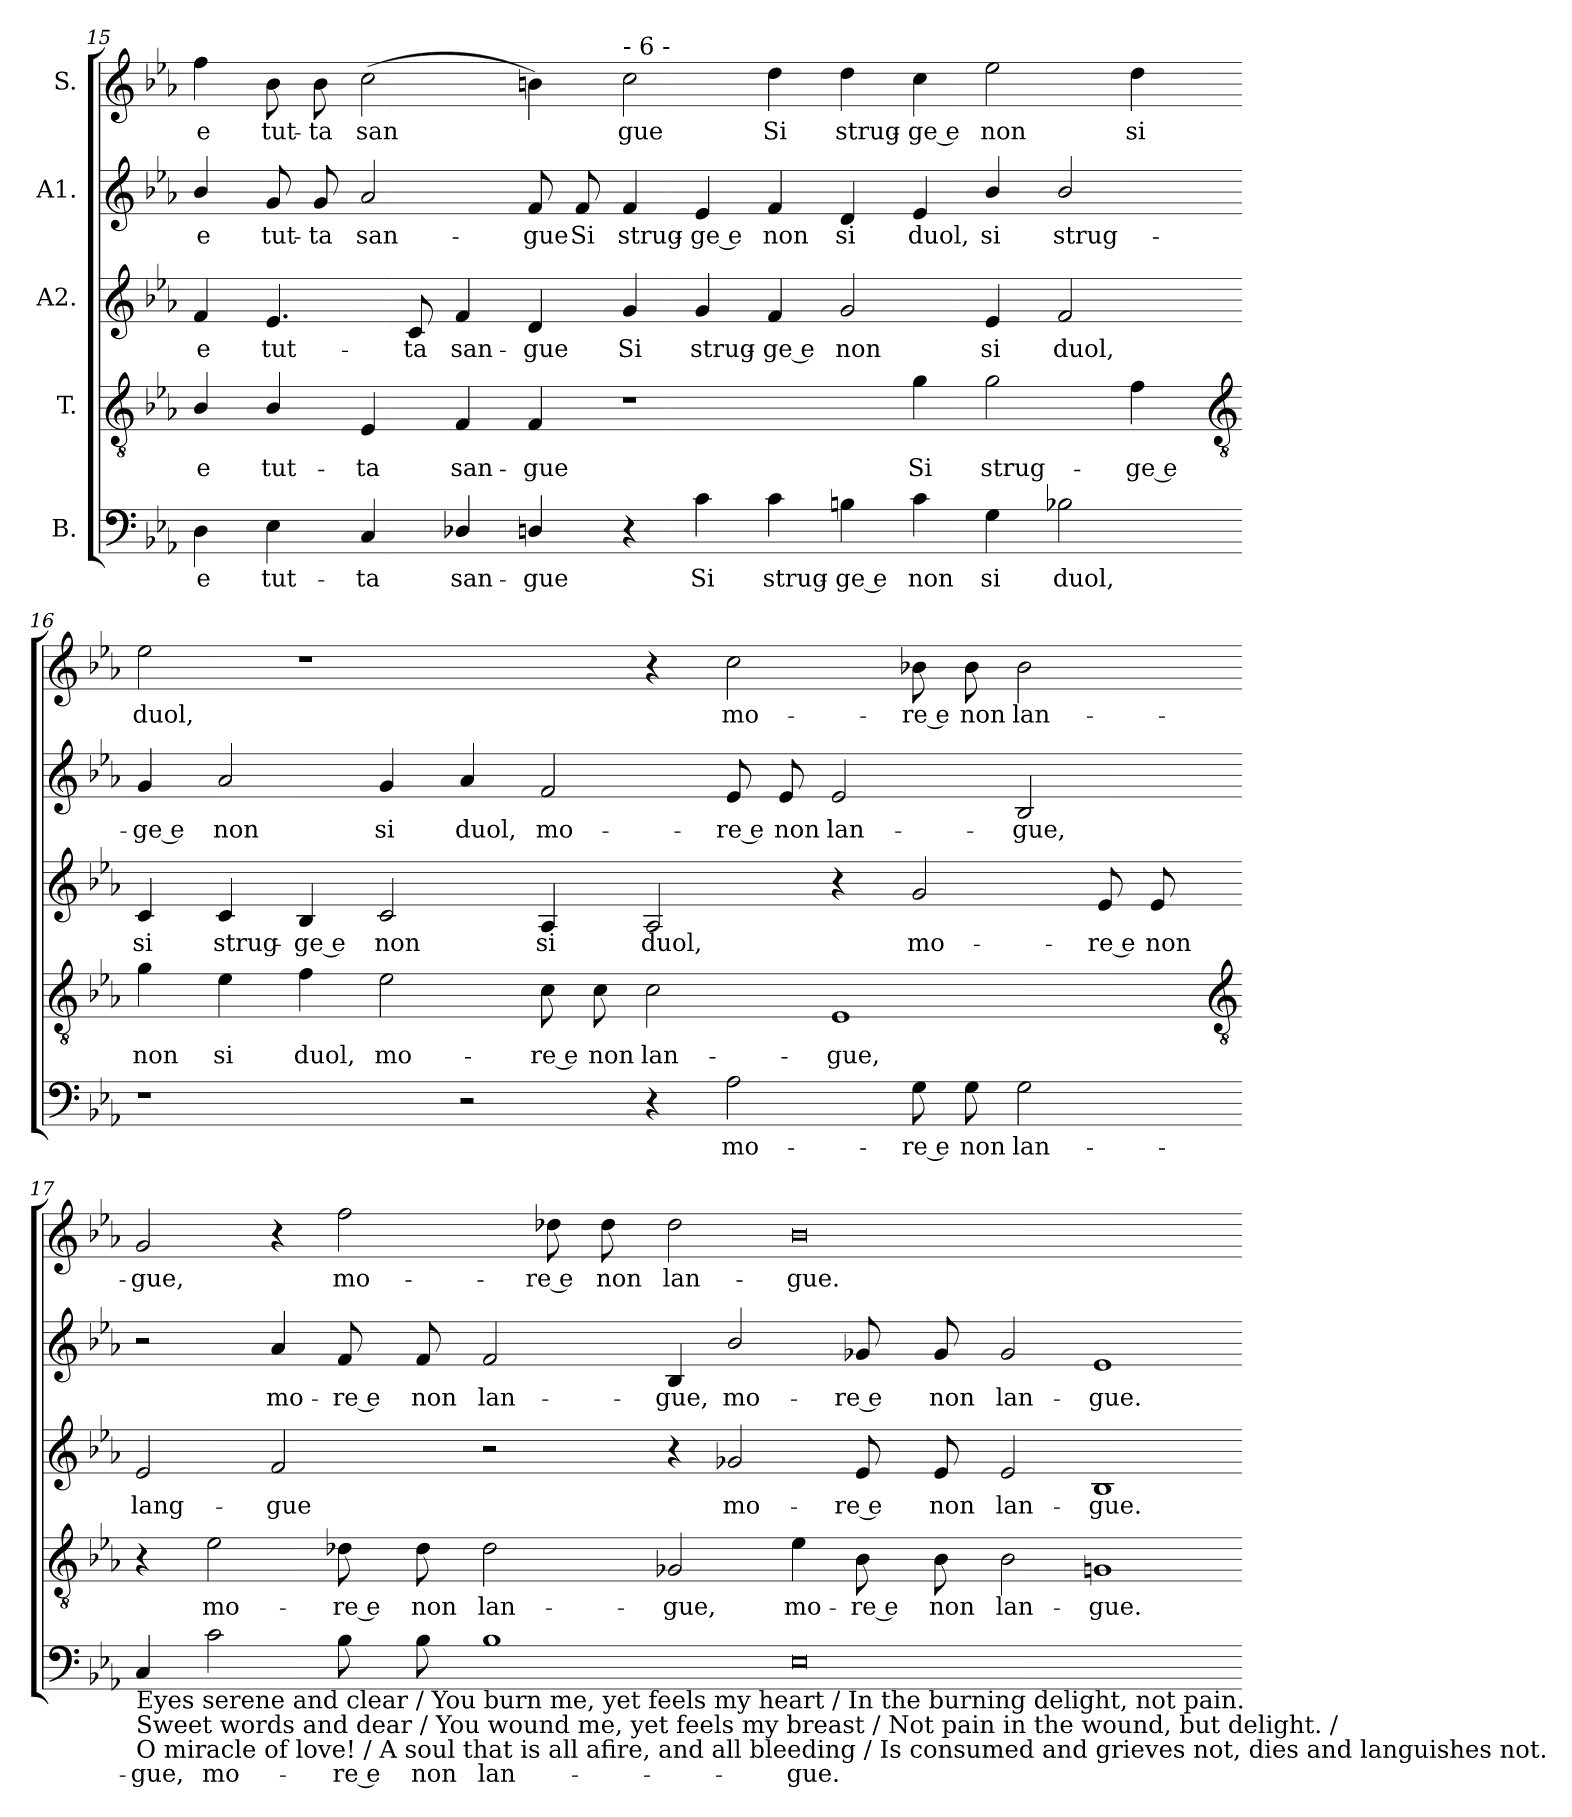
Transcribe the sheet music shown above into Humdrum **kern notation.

**kern	**text	**kern	**text	**kern	**text	**kern	**text	**kern	**text
*part5	*part5	*part4	*part4	*part3	*part3	*part2	*part2	*part1	*part1
*staff5	*staff5	*staff4	*staff4	*staff3	*staff3	*staff2	*staff2	*staff1	*staff1
*I"B.	*	*I"T.	*	*I"A2.	*	*I"A1.	*	*I"S.	*
!!LO:LB:g=z
*clefF4	*	*clefGv2	*	*clefG2	*	*clefG2	*	*clefG2	*
*k[b-e-a-]	*	*k[b-e-a-]	*	*k[b-e-a-]	*	*k[b-e-a-]	*	*k[b-e-a-]	*
*E-:	*	*E-:	*	*E-:	*	*E-:	*	*E-:	*
=15	=15	=15	=15	=15	=15	=15	=15	=15	=15
!	!LO:LY:b	!	!LO:LY:b	!	!LO:LY:b	!	!LO:LY:b	!	!LO:LY:b
4D	e	4B-/	e	4f	e	4b-/	e	4ff	e
!	!LO:LY:b	!	!LO:LY:b	!	!LO:LY:b	!	!LO:LY:b	!	!LO:LY:b
4E-	tut-	4B-/	tut-	4.e-	tut-	8g/	tut-	8b-	tut-
!	!	!	!	!	!	!	!LO:LY:b	!	!LO:LY:b
.	.	.	.	.	.	8g/	-ta	8b-	-ta
!	!LO:LY:b	!	!LO:LY:b	!	!	!	!LO:LY:b	!	!LO:LY:b
4C	-ta	4E-	-ta	.	.	2a-/	san-	(>2cc	san
!	!	!	!	!	!LO:LY:b	!	!	!	!
.	.	.	.	8c	-ta	.	.	.	.
!	!LO:LY:b	!	!LO:LY:b	!	!LO:LY:b	!	!	!	!
4D-X/	san-	4F	san-	4f	san-	.	.	.	.
!	!LO:LY:b	!	!LO:LY:b	!	!LO:LY:b	!	!LO:LY:b	!	!
4Dn/	-gue	4F	-gue	4d	-gue	8f/	-gue	4bn)	.
!	!	!	!	!	!	!	!LO:LY:b	!	!
.	.	.	.	.	.	8f/	Si	.	.
!	!	!	!	!	!	!	!	!LO:TX:a:t=- 6 -	!
!	!	!	!	!	!LO:LY:b	!	!LO:LY:b	!	!LO:LY:b
4r	.	1r	.	4g	Si	4f/	strug-	2cc	gue
!	!LO:LY:b	!	!	!	!LO:LY:b	!	!LO:LY:b	!	!
4c	Si	.	.	4g	strug-	4e-/	-ge e	.	.
!	!LO:LY:b	!	!	!	!LO:LY:b	!	!LO:LY:b	!	!LO:LY:b
4c	strug-	.	.	4f	-ge e	4f/	non	4dd	Si
!	!LO:LY:b	!	!	!	!LO:LY:b	!	!LO:LY:b	!	!LO:LY:b
4Bn	-ge e	.	.	2g	non	4d/	si	4dd	strug-
!	!LO:LY:b	!	!LO:LY:b	!	!	!	!LO:LY:b	!	!LO:LY:b
4c	non	4g	Si	.	.	4e-/	duol,	4cc	-ge e
!	!LO:LY:b	!	!LO:LY:b	!	!LO:LY:b	!	!LO:LY:b	!	!LO:LY:b
4G	si	2g	strug-	4e-	si	4b-/	si	2ee-	non
!	!LO:LY:b	!	!	!	!LO:LY:b	!	!LO:LY:b	!	!
2B-X	duol,	.	.	2f	duol,	2b-/	strug-	.	.
!	!	!	!LO:LY:b	!	!	!	!	!	!LO:LY:b
.	.	4f	-ge e	.	.	.	.	4dd	si
!!LO:LB:g=z
=16-	=16-	=16-	=16-	=16-	=16-	=16-	=16-	=16-	=16-
*	*	*clefGv2	*	*	*	*	*	*	*
!	!	!	!LO:LY:b	!	!LO:LY:b	!	!LO:LY:b	!	!LO:LY:b
1r	.	4g	non	4c	si	4g	-ge e	2ee-	duol,
!	!	!	!LO:LY:b	!	!LO:LY:b	!	!LO:LY:b	!	!
.	.	4e-	si	4c	strug-	2a-	non	.	.
!	!	!	!LO:LY:b	!	!LO:LY:b	!	!	!	!
.	.	4f	duol,	4B-	-ge e	.	.	1r	.
!	!	!	!LO:LY:b	!	!LO:LY:b	!	!LO:LY:b	!	!
.	.	2e-	mo-	2c	non	4g	si	.	.
!	!	!	!	!	!	!	!LO:LY:b	!	!
2r	.	.	.	.	.	4a-	duol,	.	.
!	!	!	!LO:LY:b	!	!LO:LY:b	!	!LO:LY:b	!	!
.	.	8c	-re e	4A-	si	2f	mo-	.	.
!	!	!	!LO:LY:b	!	!	!	!	!	!
.	.	8c	non	.	.	.	.	.	.
!	!	!	!LO:LY:b	!	!LO:LY:b	!	!	!	!
4r	.	2c	lan-	2A-	duol,	.	.	4r	.
!	!LO:LY:b	!	!	!	!	!	!LO:LY:b	!	!LO:LY:b
2A-	mo-	.	.	.	.	8e-	-re e	2cc	mo-
!	!	!	!	!	!	!	!LO:LY:b	!	!
.	.	.	.	.	.	8e-	non	.	.
!	!	!	!LO:LY:b	!	!	!	!LO:LY:b	!	!
.	.	1E-	-gue,	4r	.	2e-	lan-	.	.
!	!LO:LY:b	!	!	!	!LO:LY:b	!	!	!	!LO:LY:b
8G	-re e	.	.	2g	mo-	.	.	8b-	-re e
!	!LO:LY:b	!	!	!	!	!	!	!	!LO:LY:b
8G	non	.	.	.	.	.	.	8b-	non
!	!LO:LY:b	!	!	!	!	!	!LO:LY:b	!	!LO:LY:b
2G	lan-	.	.	.	.	2B-	-gue,	2b-	lan-
!	!	!	!	!	!LO:LY:b	!	!	!	!
.	.	.	.	8e-	-re e	.	.	.	.
!	!	!	!	!	!LO:LY:b	!	!	!	!
.	.	.	.	8e-	non	.	.	.	.
!!LO:LB:g=z
=17-	=17-	=17-	=17-	=17-	=17-	=17-	=17-	=17-	=17-
*	*	*clefGv2	*	*	*	*	*	*	*
!LO:TX:b:t=Eyes serene and clear / You burn me, yet feels my heart / In the burning delight, not pain.	!	!	!	!	!	!	!	!	!
!LO:TX:b:t=Sweet words and dear / You wound me, yet feels my breast / Not pain in the wound, but delight. /	!	!	!	!	!	!	!	!	!
!LO:TX:b:t=O miracle of love! / A soul that is all afire, and all bleeding / Is consumed and grieves not, dies and languishes not.	!	!	!	!	!	!	!	!	!
!	!LO:LY:b	!	!	!	!LO:LY:b	!	!	!	!LO:LY:b
4C	-gue,	4r	.	2e-	lang-	2r	.	2g	-gue,
!	!LO:LY:b	!	!LO:LY:b	!	!	!	!	!	!
2c	mo-	2e-	mo-	.	.	.	.	.	.
!	!	!	!	!	!LO:LY:b	!	!LO:LY:b	!	!
.	.	.	.	2f	-gue	4a-	mo-	4r	.
!	!LO:LY:b	!	!LO:LY:b	!	!	!	!LO:LY:b	!	!LO:LY:b
8B-	-re e	8d-X	-re e	.	.	8f	-re e	2ff	mo-
!	!LO:LY:b	!	!LO:LY:b	!	!	!	!LO:LY:b	!	!
8B-	non	8d-	non	.	.	8f	non	.	.
!	!LO:LY:b	!	!LO:LY:b	!	!	!	!LO:LY:b	!	!
1B-	lan-	2d-	lan-	2r	.	2f	lan-	.	.
!	!	!	!	!	!	!	!	!	!LO:LY:b
.	.	.	.	.	.	.	.	8dd-X	-re e
!	!	!	!	!	!	!	!	!	!LO:LY:b
.	.	.	.	.	.	.	.	8dd-	non
!	!	!	!LO:LY:b	!	!	!	!LO:LY:b	!	!LO:LY:b
.	.	2G-X	-gue,	4r	.	4B-	-gue,	2dd-	lan-
!	!	!	!	!	!LO:LY:b	!	!LO:LY:b	!	!
.	.	.	.	2g-X	mo-	2b-/	mo-	.	.
!	!LO:LY:b	!	!LO:LY:b	!	!	!	!	!	!LO:LY:b
0E-	-gue.	4e-	mo-	.	.	.	.	0b-	-gue.
!	!	!	!LO:LY:b	!	!LO:LY:b	!	!LO:LY:b	!	!
.	.	8B-	-re e	8e-	-re e	8g-X	-re e	.	.
!	!	!	!LO:LY:b	!	!LO:LY:b	!	!LO:LY:b	!	!
.	.	8B-	non	8e-	non	8g-	non	.	.
!	!	!	!LO:LY:b	!	!LO:LY:b	!	!LO:LY:b	!	!
.	.	2B-	lan-	2e-	lan-	2g-	lan-	.	.
!	!	!	!LO:LY:b	!	!LO:LY:b	!	!LO:LY:b	!	!
.	.	1Gn	-gue.	1B-	-gue.	1e-	-gue.	.	.
=-	=-	=-	=-	=-	=-	=-	=-	=-	=-
*-	*-	*-	*-	*-	*-	*-	*-	*-	*-
